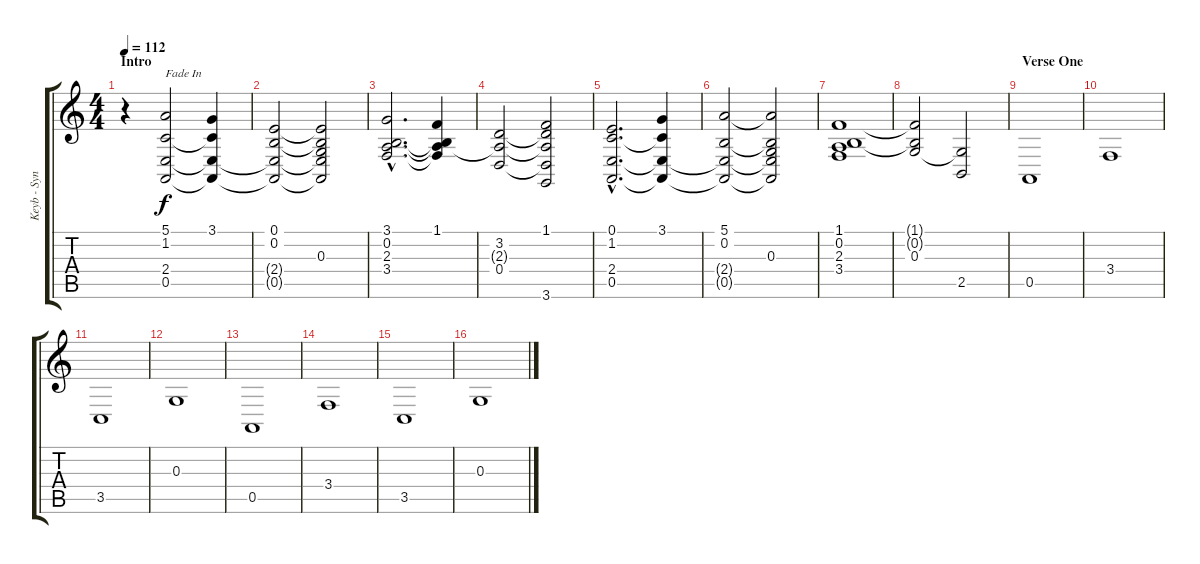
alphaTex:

\track ("Keyb - Synth String" "Keyb - Syn") {instrument stringensemble1}
\staff {score tabs}
\tuning (E4 B3 G3 D3 A2 E2) {hide}
\ts (4 4)
\section ("" "Intro")
\tempo 112
\clef g2
\ks c
r.4{dy f volume 0 instrument stringensemble1} (5.1 1.2 2.4 0.5).2{txt "Fade In" volume 5} (3.1 1.2{t} 2.4{t} 0.5{t}).4 |
(0.1 0.2 2.4{t} 0.5{t}).2 (0.1{t} 0.2{t} 0.3 2.4{t} 0.5{t}).2 |
(3.1{hac} 0.2{hac} 2.3{hac} 3.4{hac}).2{d} (1.1 0.2{t} 2.3{t} 3.4{t}).4 |
(3.2 2.3{t} 0.4).2 (1.1 3.2{t} 2.3{t} 0.4{t} 3.6).2 |
(0.1{hac} 1.2{hac} 2.4{hac} 0.5{hac}).2{d volume 9} (3.1 1.2{t} 2.4{t} 0.5{t}).4 |
(5.1 0.2 2.4{t} 0.5{t}).2 (5.1{t} 0.2{t} 0.3 2.4{t} 0.5{t}).2 |
(1.1 0.2 2.3 3.4).1 |
(1.1{t} 0.2{t} 0.3).2 (0.3{t} 2.5).2 |
\section ("" "Verse One")
0.5.1 |
3.4.1 |
3.5.1 |
0.3.1 |
0.5.1 |
3.4.1 |
3.5.1 |
0.3.1
